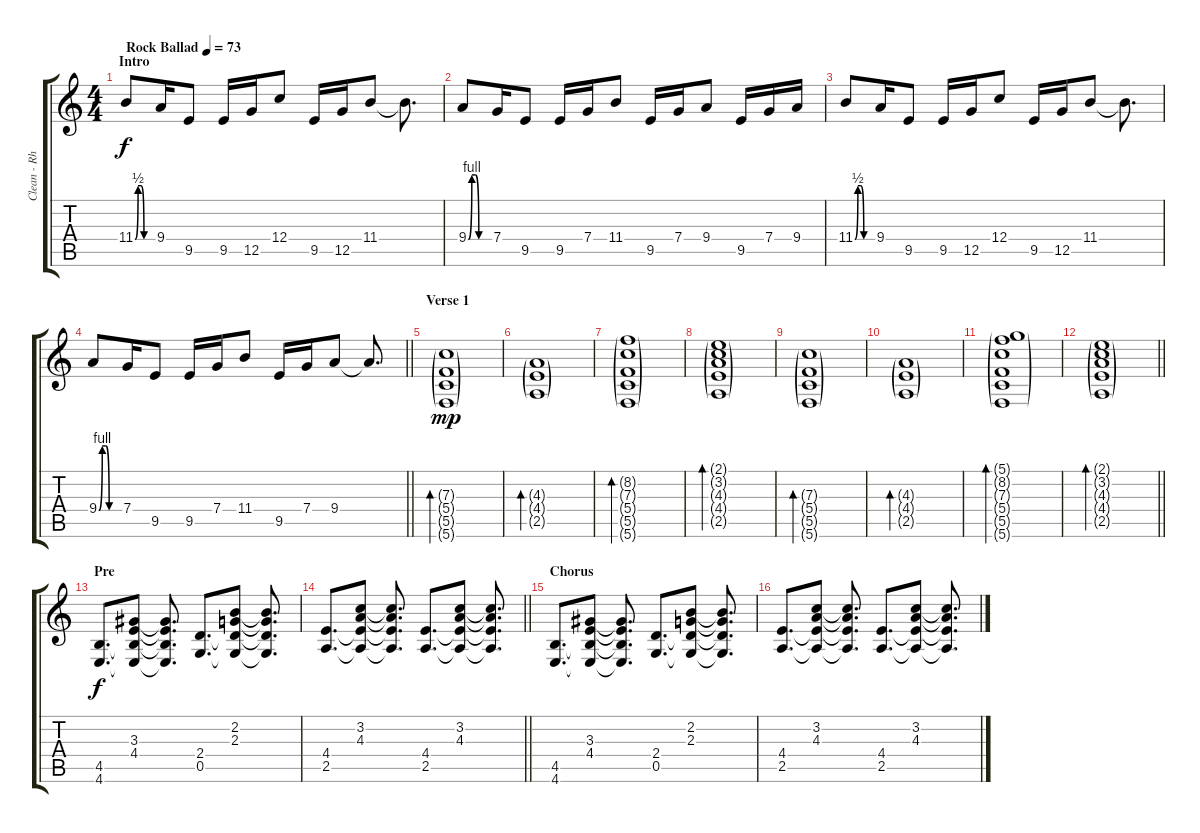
\track ("Clean - Rhytm 1" "Clean - Rh") {instrument electricguitarclean}
\staff {score tabs}
\tuning (D4 A3 F3 C3 G2 C2) {hide}
\ts (4 4)
\section ("" "Intro")
\tempo (73 "Rock Ballad")
\clef g2
\ks c
11.4{be (custom 0 0 10 2 20 2 30 0 60 0)}.8{dy f instrument electricguitarclean} 9.4.16 9.5.8 9.5.16 12.5.16 12.4.8 9.5.16 12.5.16 11.4.8 11.4{t}.8{d} |
9.4{be (custom 0 0 10 4 20 4 30 0 60 0)}.8 7.4.16 9.5.8 9.5.16 7.4.16 11.4.8 9.5.16 7.4.16 9.4.8 9.5.16 7.4.16 9.4.16 |
11.4{be (custom 0 0 10 2 20 2 30 0 60 0)}.8 9.4.16 9.5.8 9.5.16 12.5.16 12.4.8 9.5.16 12.5.16 11.4.8 11.4{t}.8{d} |
\barLineRight lightlight
9.4{be (custom 0 0 10 4 20 4 30 0 60 0)}.8 7.4.16 9.5.8 9.5.16 7.4.16 11.4.8 9.5.16 7.4.16 9.4.8 9.4{t}.8{d} |
\section ("" "Verse 1")
(7.3{g} 5.4{g} 5.5{g} 5.6{g}).1{bd 120 dy mp} |
(4.3{g} 4.4{g} 2.5{g}).1{bd 120} |
(8.2{g} 7.3{g} 5.4{g} 5.5{g} 5.6{g}).1{bd 60} |
(2.1{g} 3.2{g} 4.3{g} 4.4{g} 2.5{g}).1{bd 60} |
(7.3{g} 5.4{g} 5.5{g} 5.6{g}).1{bd 120} |
(4.3{g} 4.4{g} 2.5{g}).1{bd 120} |
(5.1{g} 8.2{g} 7.3{g} 5.4{g} 5.5{g} 5.6{g}).1{bd 60} |
\barLineRight lightlight
(2.1{g} 3.2{g} 4.3{g} 4.4{g} 2.5{g}).1{bd 60} |
\section ("" "Pre")
(4.5 4.6).8{d dy f} (3.3 4.4 4.5{t} 4.6{t}).8 (3.3{t} 4.4{t} 4.5{t} 4.6{t}).8{d} (2.4 0.5).8{d} (2.2 2.3 2.4{t} 0.5{t}).8 (2.2{t} 2.3{t} 2.4{t} 0.5{t}).8{d} |
\barLineRight lightlight
(4.4 2.5).8{d} (3.2 4.3 4.4{t} 2.5{t}).8 (3.2{t} 4.3{t} 4.4{t} 2.5{t}).8{d} (4.4 2.5).8{d} (3.2 4.3 4.4{t} 2.5{t}).8 (3.2{t} 4.3{t} 4.4{t} 2.5{t}).8{d} |
\section ("" "Chorus")
(4.5 4.6).8{d} (3.3 4.4 4.5{t} 4.6{t}).8 (3.3{t} 4.4{t} 4.5{t} 4.6{t}).8{d} (2.4 0.5).8{d} (2.2 2.3 2.4{t} 0.5{t}).8 (2.2{t} 2.3{t} 2.4{t} 0.5{t}).8{d} |
(4.4 2.5).8{d} (3.2 4.3 4.4{t} 2.5{t}).8 (3.2{t} 4.3{t} 4.4{t} 2.5{t}).8{d} (4.4 2.5).8{d} (3.2 4.3 4.4{t} 2.5{t}).8 (3.2{t} 4.3{t} 4.4{t} 2.5{t}).8{d}
